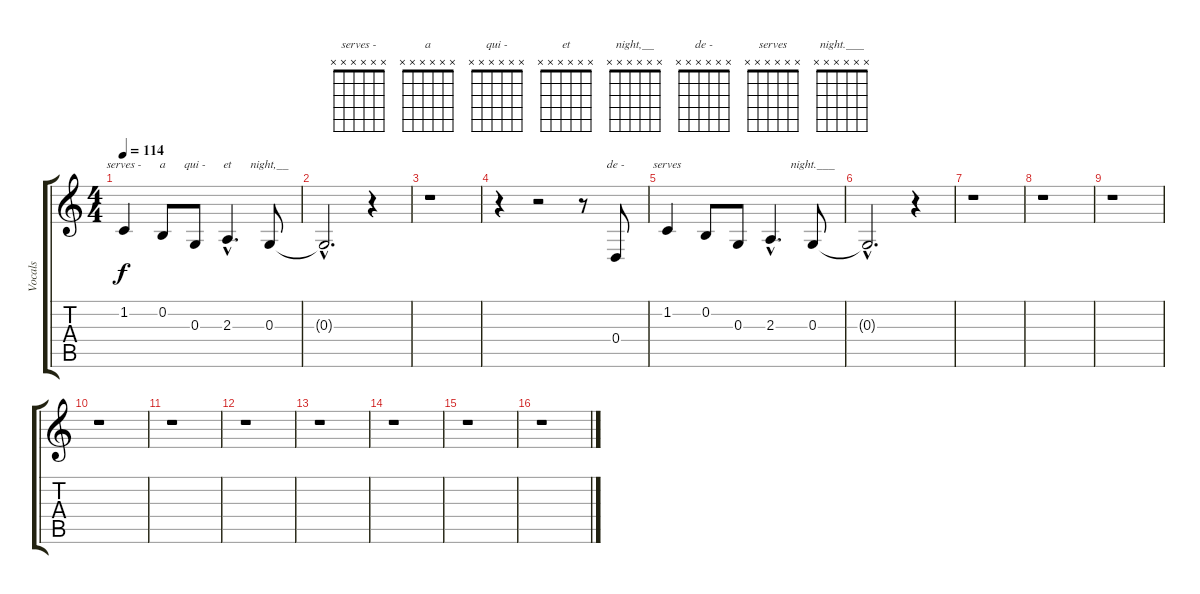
\track ("Vocals" "Vocals") {instrument fx3crystal}
\staff {score tabs}
\tuning (E4 B3 G3 D3 A2 E2) {hide}
\chord ("serves - " x x x x x x) {firstfret 0}
\chord ("a" x x x x x x) {firstfret 0}
\chord ("qui - " x x x x x x) {firstfret 0}
\chord ("et" x x x x x x) {firstfret 0}
\chord ("night,__" x x x x x x) {firstfret 0}
\chord ("de - " x x x x x x) {firstfret 0}
\chord ("serves" x x x x x x) {firstfret 0}
\chord ("night.___" x x x x x x) {firstfret 0}
\ts (4 4)
\tempo 114
\clef g2
\ks c
1.2.4{ch "serves - " dy f} 0.2.8{ch "a"} 0.3.8{ch "qui - "} 2.3{hac}.4{d ch "et"} 0.3.8{ch "night,__"} |
0.3{hac t}.2{d} r.4 |
r.1 |
r.4 r.2 r.8 0.4.8{ch "de - "} |
1.2.4{ch "serves"} 0.2.8 0.3.8 2.3{hac}.4{d} 0.3.8{ch "night.___"} |
0.3{hac t}.2{d} r.4 |
r.1 |
r.1 |
r.1 |
r.1 |
r.1 |
r.1 |
r.1 |
r.1 |
r.1 |
r.1
